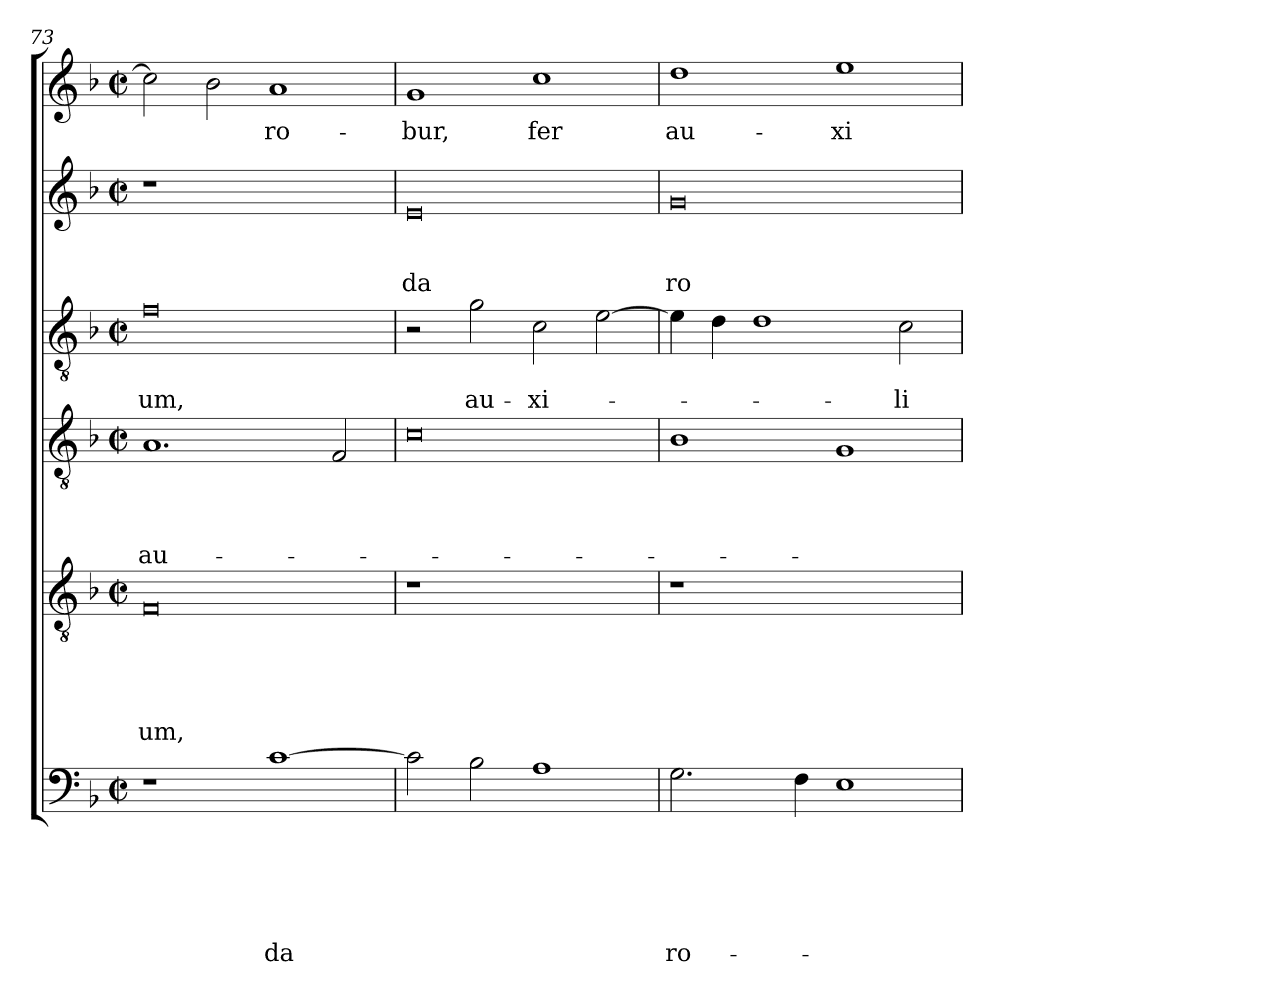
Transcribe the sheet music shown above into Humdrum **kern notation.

**kern	**text	**text	**text	**text	**text	**text	**kern	**text	**text	**text	**text	**text	**kern	**text	**text	**text	**text	**kern	**text	**text	**kern	**text	**text	**text	**kern	**text
*part6	*part6	*part6	*part6	*part6	*part6	*part6	*part5	*part5	*part5	*part5	*part5	*part5	*part4	*part4	*part4	*part4	*part4	*part3	*part3	*part3	*part2	*part2	*part2	*part2	*part1	*part1
*staff6	*staff6	*staff6	*staff6	*staff6	*staff6	*staff6	*staff5	*staff5	*staff5	*staff5	*staff5	*staff5	*staff4	*staff4	*staff4	*staff4	*staff4	*staff3	*staff3	*staff3	*staff2	*staff2	*staff2	*staff2	*staff1	*staff1
*clefF4	*	*	*	*	*	*	*clefGv2	*	*	*	*	*	*clefGv2	*	*	*	*	*clefGv2	*	*	*clefG2	*	*	*	*clefG2	*
*k[b-]	*	*	*	*	*	*	*k[b-]	*	*	*	*	*	*k[b-]	*	*	*	*	*k[b-]	*	*	*k[b-]	*	*	*	*k[b-]	*
*F:	*	*	*	*	*	*	*F:	*	*	*	*	*	*F:	*	*	*	*	*F:	*	*	*F:	*	*	*	*F:	*
*M2/2	*	*	*	*	*	*	*M2/2	*	*	*	*	*	*M2/2	*	*	*	*	*M2/2	*	*	*M2/2	*	*	*	*M2/2	*
*met(c|)	*	*	*	*	*	*	*met(c|)	*	*	*	*	*	*met(c|)	*	*	*	*	*met(c|)	*	*	*met(c|)	*	*	*	*met(c|)	*
=73	=73	=73	=73	=73	=73	=73	=73	=73	=73	=73	=73	=73	=73	=73	=73	=73	=73	=73	=73	=73	=73	=73	=73	=73	=73	=73
1r	.	.	.	.	.	.	0F	.	.	.	.	-um,	1.A	.	.	.	au-	0f	.	-um,	1r	.	.	.	2cc\]	.
.	.	.	.	.	.	.	.	.	.	.	.	.	.	.	.	.	.	.	.	.	.	.	.	.	2b-\	.
[1c	.	.	.	.	.	da	.	.	.	.	.	.	.	.	.	.	.	.	.	.	1ryy	.	.	.	1a	ro-
.	.	.	.	.	.	.	.	.	.	.	.	.	2F/	.	.	.	.	.	.	.	.	.	.	.	.	.
=74	=74	=74	=74	=74	=74	=74	=74	=74	=74	=74	=74	=74	=74	=74	=74	=74	=74	=74	=74	=74	=74	=74	=74	=74	=74	=74
2c\]	.	.	.	.	.	.	1r	.	.	.	.	.	0c	.	.	.	.	2r	.	.	0e	.	.	da	1g	-bur,
2B-\	.	.	.	.	.	.	.	.	.	.	.	.	.	.	.	.	.	2g\	.	au-	.	.	.	.	.	.
1A	.	.	.	.	.	.	1ryy	.	.	.	.	.	.	.	.	.	.	2c\	.	-xi-	.	.	.	.	1cc	fer
.	.	.	.	.	.	.	.	.	.	.	.	.	.	.	.	.	.	[2e\	.	.	.	.	.	.	.	.
=75	=75	=75	=75	=75	=75	=75	=75	=75	=75	=75	=75	=75	=75	=75	=75	=75	=75	=75	=75	=75	=75	=75	=75	=75	=75	=75
2.G\	.	.	.	.	.	ro-	1r	.	.	.	.	.	1B-	.	.	.	.	4e\]	.	.	0g	.	.	ro-	1dd	au-
.	.	.	.	.	.	.	.	.	.	.	.	.	.	.	.	.	.	4d\	.	.	.	.	.	.	.	.
.	.	.	.	.	.	.	.	.	.	.	.	.	.	.	.	.	.	1d	.	.	.	.	.	.	.	.
4F\	.	.	.	.	.	.	.	.	.	.	.	.	.	.	.	.	.	.	.	.	.	.	.	.	.	.
1E	.	.	.	.	.	.	1ryy	.	.	.	.	.	1G	.	.	.	.	.	.	.	.	.	.	.	1ee	-xi-
.	.	.	.	.	.	.	.	.	.	.	.	.	.	.	.	.	.	2c\	.	-li-	.	.	.	.	.	.
=	=	=	=	=	=	=	=	=	=	=	=	=	=	=	=	=	=	=	=	=	=	=	=	=	=	=
*-	*-	*-	*-	*-	*-	*-	*-	*-	*-	*-	*-	*-	*-	*-	*-	*-	*-	*-	*-	*-	*-	*-	*-	*-	*-	*-
